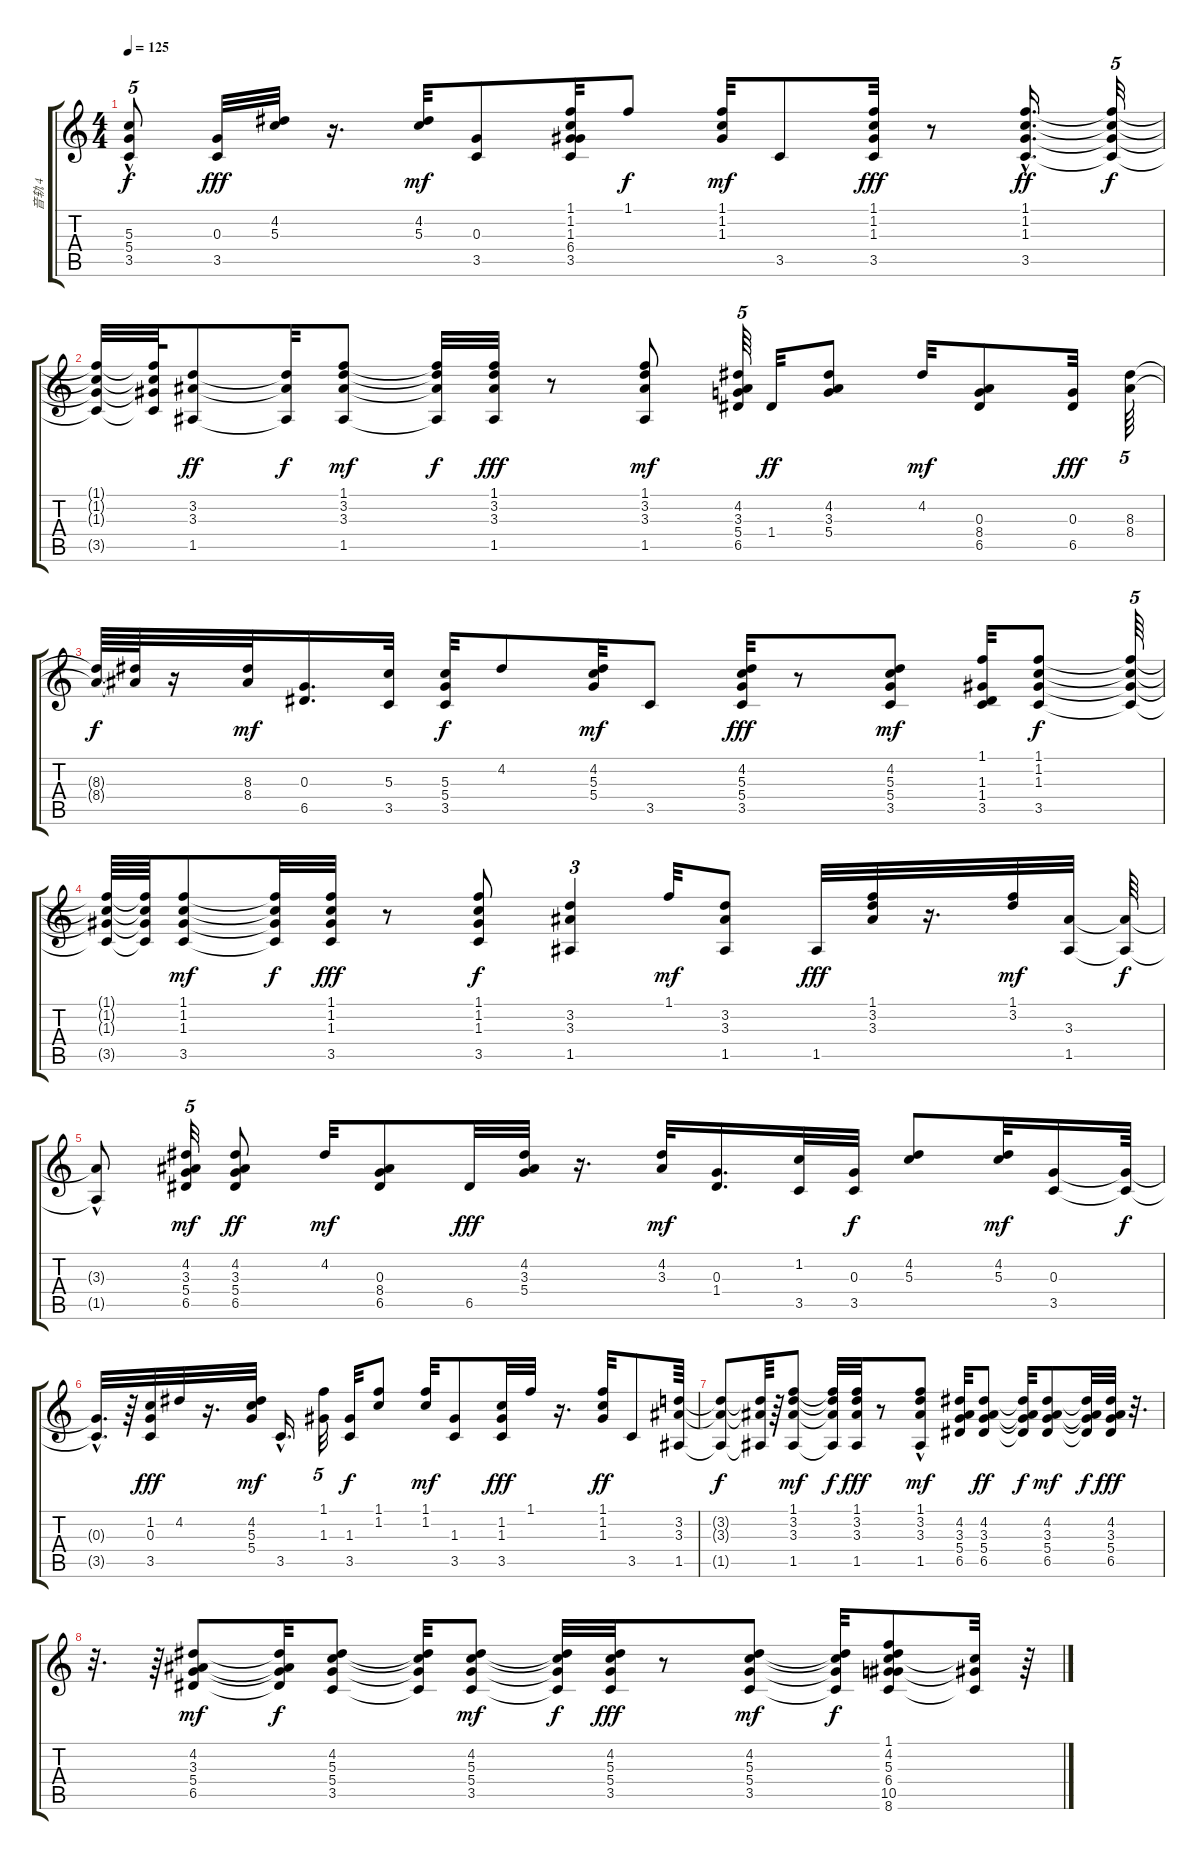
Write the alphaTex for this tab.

\track ("音轨 4" "音轨 4") {instrument electricguitarmuted}
\staff {score tabs}
\tuning (E4 B3 G3 D3 A2 E2) {hide}
\ts (4 4)
\tempo 125
\clef g2
\ks c
(5.3{hac t} 5.4{hac t} 3.5{hac t}).8{tu (5 4) dy f} (0.3 3.5).32{dy fff} (4.2 5.3).32 r.16{d} (4.2 5.3).32{dy mf} (0.3 3.5).8 (1.1 1.2 1.3 6.4 3.5).32 1.1.8{dy f} (1.1 1.2 1.3).32{dy mf} 3.5.8 (1.1 1.2 1.3 3.5).32{dy fff} r.8 (1.1{hac} 1.2{hac} 1.3{hac} 3.5{hac}).16{d dy ff} (1.1{t} 1.2{t} 1.3{t} 3.5{t}).32{tu (5 4) dy f} |
(1.1{t} 1.2{t} 1.3{t} 3.5{t}).32 (1.1{t} 1.2{t} 1.3{t} 3.5{t}).64 (3.2 3.3 1.5).8{dy ff} (3.2{t} 3.3{t} 1.5{t}).32{dy f} (1.1 3.2 3.3 1.5).8{dy mf} (1.1{t} 3.2{t} 3.3{t} 1.5{t}).32{dy f} (1.1 3.2 3.3 1.5).32{dy fff} r.8 (1.1 3.2 3.3 1.5).8{dy mf} (4.2 3.3 5.4 6.5).64{tu (5 4)} 1.4.32{dy ff} (4.2 3.3 5.4).8 4.2.32{dy mf} (0.3 8.4 6.5).8 (0.3 6.5).32{dy fff} (8.3 8.4).64{tu (5 4)} |
(8.3{t} 8.4{t}).64{dy f} (8.3{t} 8.4{t}).64 r.16 (8.3 8.4).32{dy mf} (0.3 6.5).16{d} (5.3 3.5).32 (5.3 5.4 3.5).32{dy f} 4.2.8 (4.2 5.3 5.4).32{dy mf} 3.5.8 (4.2 5.3 5.4 3.5).32{dy fff} r.8 (4.2 5.3 5.4 3.5).8{dy mf} (1.1 1.3 1.4 3.5).32 (1.1 1.2 1.3 3.5).8{dy f} (1.1{t} 1.2{t} 1.3{t} 3.5{t}).64{tu (5 4)} |
(1.1{t} 1.2{t} 1.3{t} 3.5{t}).64 (1.1{t} 1.2{t} 1.3{t} 3.5{t}).64 (1.1 1.2 1.3 3.5).8{dy mf} (1.1{t} 1.2{t} 1.3{t} 3.5{t}).32{dy f} (1.1 1.2 1.3 3.5).32{dy fff} r.8 (1.1 1.2 1.3 3.5).8{dy f} (3.2 3.3 1.5).4{tu (3 2)} 1.1.32{dy mf} (3.2 3.3 1.5).8 1.5.32{dy fff} (1.1 3.2 3.3).32 r.16{d} (1.1 3.2).32{dy mf} (3.3 1.5).32 (3.3{t} 1.5{t}).64{dy f} |
(3.3{hac t} 1.5{t}).8 (4.2 3.3 5.4 6.5).32{tu (5 4) dy mf} (4.2 3.3 5.4 6.5).8{dy ff} 4.2.32{dy mf} (0.3 8.4 6.5).8 6.5.32{dy fff} (4.2 3.3 5.4).32 r.16{d} (4.2 3.3).32{dy mf} (0.3 1.4).16{d} (1.2 3.5).32 (0.3 3.5).32{dy f} (4.2 5.3).8 (4.2 5.3).32{dy mf} (0.3 3.5).16 (0.3{t} 3.5{t}).64{dy f} |
(0.3{hac t} 3.5{hac t}).32{d} r.64 (1.2 0.3 3.5).32{dy fff} 4.2.32 r.16{d} (4.2 5.3 5.4).32{dy mf} 3.5{hac}.16{d} (1.1 1.3).32{tu (5 4)} (1.3 3.5).32{dy f} (1.1 1.2).8 (1.1 1.2).32{dy mf} (1.3 3.5).8 (1.2 1.3 3.5).32{dy fff} 1.1.32 r.16{d} (1.1 1.2 1.3).32{dy ff} 3.5.8 (3.2 3.3 1.5).64 |
(3.2{t} 3.3{t} 1.5{t}).8{dy f} (3.2{t} 3.3{t} 1.5{t}).64 r.64 (1.1 3.2 3.3 1.5).8{dy mf} (1.1{t} 3.2{t} 3.3{t} 1.5{t}).32{dy f} (1.1 3.2 3.3 1.5).32{dy fff} r.8 (1.1 3.2 3.3{hac} 1.5{hac}).8{dy mf} (4.2 3.3 5.4 6.5).32 (4.2 3.3 5.4 6.5).8{dy ff} (4.2{t} 3.3{t} 5.4{t} 6.5{t}).32{dy f} (4.2 3.3 5.4 6.5).8{dy mf} (4.2{t} 3.3{t} 5.4{t} 6.5{t}).32{dy f} (4.2 3.3 5.4 6.5).32{dy fff} r.32{d} |
r.32{d} r.64 (4.2 3.3 5.4 6.5).8{dy mf} (4.2{t} 3.3{t} 5.4{t} 6.5{t}).32{dy f} (4.2 5.3 5.4 3.5).8 (4.2{t} 5.3{t} 5.4{t} 3.5{t}).32 (4.2 5.3 5.4 3.5).8{dy mf} (4.2{t} 5.3{t} 5.4{t} 3.5{t}).32{dy f} (4.2 5.3 5.4 3.5).32{dy fff} r.8 (4.2 5.3 5.4 3.5).8{dy mf} (4.2{t} 5.3{t} 5.4{t} 3.5{t}).32{dy f} (1.1 4.2 5.3 6.4 10.5 8.6).8 (5.3{t} 6.4{t} 8.6{t}).32 r.64
